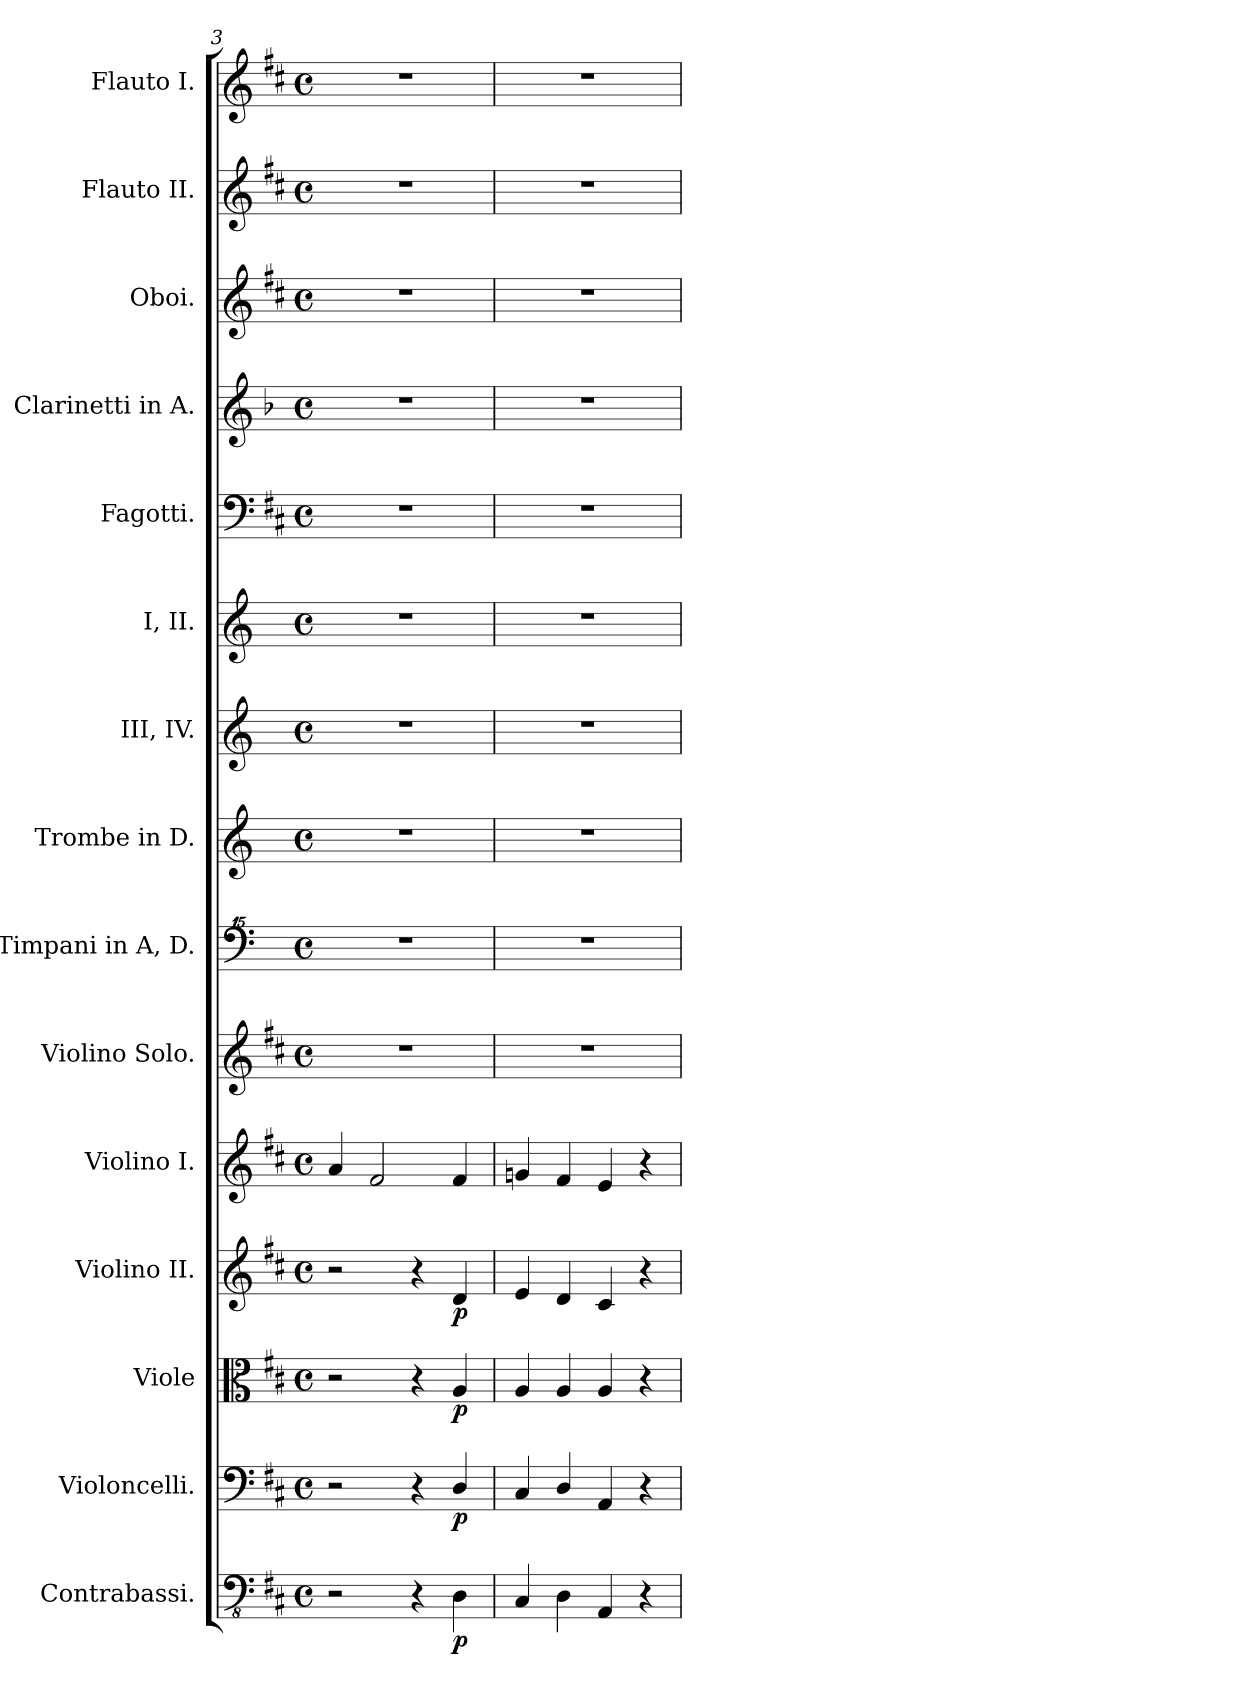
**kern	**dynam	**kern	**dynam	**kern	**dynam	**kern	**dynam	**kern	**kern	**kern	**kern	**kern	**kern	**kern	**kern	**kern	**kern	**kern
*part15	*part15	*part14	*part14	*part13	*part13	*part12	*part12	*part11	*part10	*part9	*part8	*part7	*part6	*part5	*part4	*part3	*part2	*part1
*staff15	*staff15	*staff14	*staff14	*staff13	*staff13	*staff12	*staff12	*staff11	*staff10	*staff9	*staff8	*staff7	*staff6	*staff5	*staff4	*staff3	*staff2	*staff1
*I"Contrabassi.	*	*I"Violoncelli.	*	*I"Viole	*	*I"Violino II.	*	*I"Violino I.	*I"Violino Solo.	*I"Timpani in A, D.	*I"Trombe in D.	*I"III, IV.	*I"I, II.	*I"Fagotti.	*I"Clarinetti in A.	*I"Oboi.	*I"Flauto II.	*I"Flauto I.
*I'Cbs.	*	*	*	*	*	*	*	*	*I'Vln.	*I'Timp.	*	*	*	*I'Fag.	*	*I'Ob.	*I'Fl.	*I'Fl.
*clefFv4	*	*clefF4	*	*clefC3	*	*clefG2	*	*clefG2	*clefG2	*clefF^^4	*clefG2	*clefG2	*clefG2	*clefF4	*clefG2	*clefG2	*clefG2	*clefG2
*	*	*	*	*	*	*	*	*	*	*ITrd7c12	*ITrd-1c-2	*ITrd4c7	*ITrd4c7	*	*ITrd2c3	*	*	*
*k[f#c#]	*	*k[f#c#]	*	*k[f#c#]	*	*k[f#c#]	*	*k[f#c#]	*k[f#c#]	*k[]	*k[f#c#]	*k[b-]	*k[b-]	*k[f#c#]	*k[f#c#]	*k[f#c#]	*k[f#c#]	*k[f#c#]
*M4/4	*	*M4/4	*	*M4/4	*	*M4/4	*	*M4/4	*M4/4	*M4/4	*M4/4	*M4/4	*M4/4	*M4/4	*M4/4	*M4/4	*M4/4	*M4/4
*met(c)	*	*met(c)	*	*met(c)	*	*met(c)	*	*met(c)	*met(c)	*met(c)	*met(c)	*met(c)	*met(c)	*met(c)	*met(c)	*met(c)	*met(c)	*met(c)
=3	=3	=3	=3	=3	=3	=3	=3	=3	=3	=3	=3	=3	=3	=3	=3	=3	=3	=3
2r	.	2r	.	2r	.	2r	.	4a/	1r	1r	1r	1r	1r	1r	1r	1r	1r	1r
.	.	.	.	.	.	.	.	2f#/	.	.	.	.	.	.	.	.	.	.
4r	.	4r	.	4r	.	4r	.	.	.	.	.	.	.	.	.	.	.	.
!	!LO:DY:b	!	!LO:DY:b	!	!LO:DY:b	!	!LO:DY:b	!	!	!	!	!	!	!	!	!	!	!
4DD\	p	4D/	p	4A/	p	4d/	p	4f#/	.	.	.	.	.	.	.	.	.	.
=4	=4	=4	=4	=4	=4	=4	=4	=4	=4	=4	=4	=4	=4	=4	=4	=4	=4	=4
4CC#/	.	4C#/	.	4A/	.	4e/	.	4gn/	1r	1r	1r	1r	1r	1r	1r	1r	1r	1r
4DD\	.	4D/	.	4A/	.	4d/	.	4f#/	.	.	.	.	.	.	.	.	.	.
4AAA/	.	4AA/	.	4A/	.	4c#/	.	4e/	.	.	.	.	.	.	.	.	.	.
4r	.	4r	.	4r	.	4r	.	4r	.	.	.	.	.	.	.	.	.	.
=	=	=	=	=	=	=	=	=	=	=	=	=	=	=	=	=	=	=
*-	*-	*-	*-	*-	*-	*-	*-	*-	*-	*-	*-	*-	*-	*-	*-	*-	*-	*-
